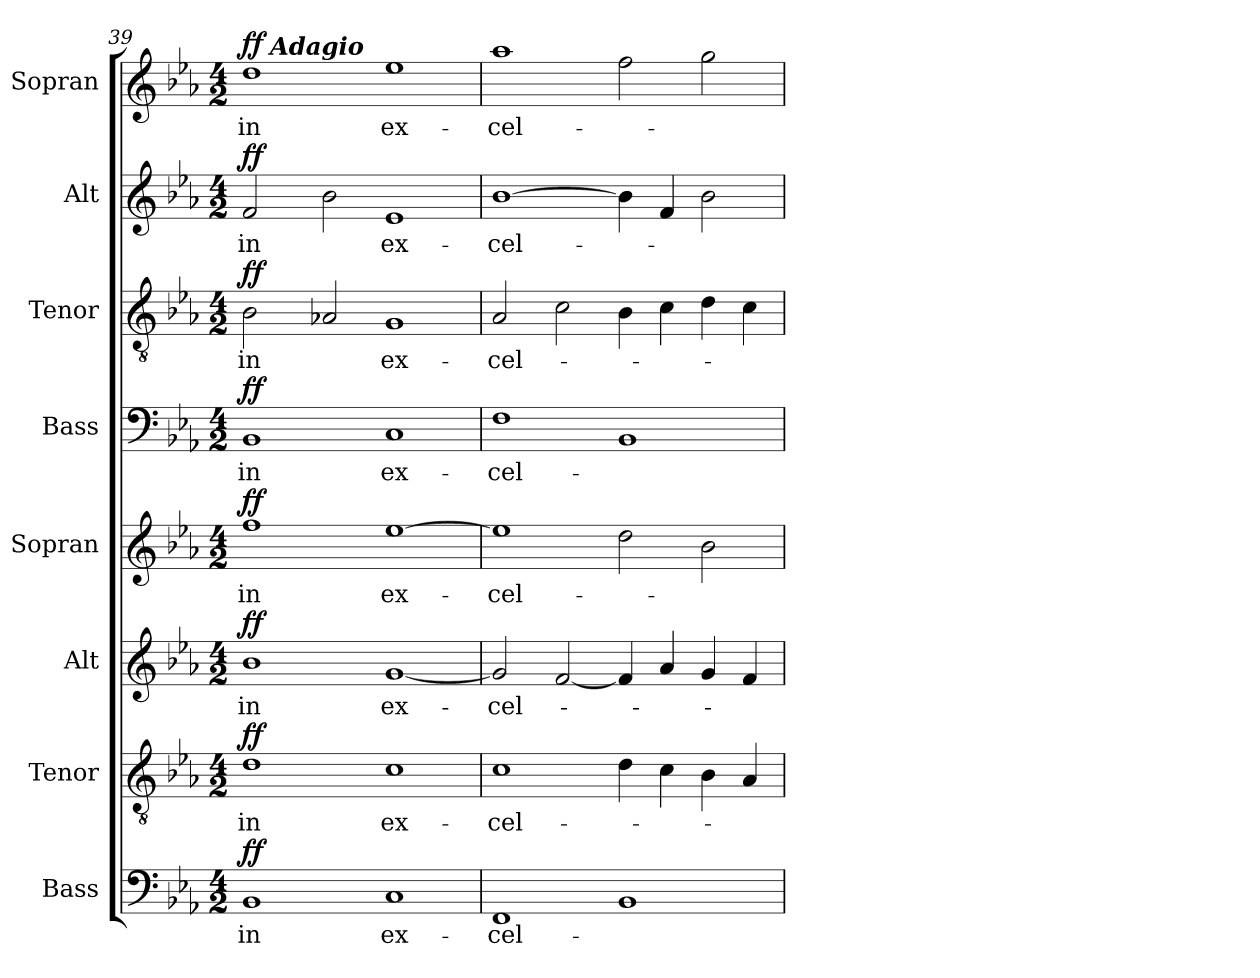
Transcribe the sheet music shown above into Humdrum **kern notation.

**kern	**text	**dynam	**kern	**text	**dynam	**kern	**text	**dynam	**kern	**text	**dynam	**kern	**text	**dynam	**kern	**text	**dynam	**kern	**text	**dynam	**kern	**text	**dynam
*part8	*part8	*part8	*part7	*part7	*part7	*part6	*part6	*part6	*part5	*part5	*part5	*part4	*part4	*part4	*part3	*part3	*part3	*part2	*part2	*part2	*part1	*part1	*part1
*staff8	*staff8	*staff8	*staff7	*staff7	*staff7	*staff6	*staff6	*staff6	*staff5	*staff5	*staff5	*staff4	*staff4	*staff4	*staff3	*staff3	*staff3	*staff2	*staff2	*staff2	*staff1	*staff1	*staff1
*I"Bass	*	*	*I"Tenor	*	*	*I"Alt	*	*	*I"Sopran	*	*	*I"Bass	*	*	*I"Tenor	*	*	*I"Alt	*	*	*I"Sopran	*	*
*I'B.	*	*	*I'T.	*	*	*I'A.	*	*	*I'S.	*	*	*I'B.	*	*	*I'T.	*	*	*I'A.	*	*	*I'S.	*	*
*clefF4	*	*	*clefGv2	*	*	*clefG2	*	*	*clefG2	*	*	*clefF4	*	*	*clefGv2	*	*	*clefG2	*	*	*clefG2	*	*
*k[b-e-a-]	*	*	*k[b-e-a-]	*	*	*k[b-e-a-]	*	*	*k[b-e-a-]	*	*	*k[b-e-a-]	*	*	*k[b-e-a-]	*	*	*k[b-e-a-]	*	*	*k[b-e-a-]	*	*
*E-:	*	*	*E-:	*	*	*E-:	*	*	*E-:	*	*	*E-:	*	*	*E-:	*	*	*E-:	*	*	*E-:	*	*
*M4/2	*	*	*M4/2	*	*	*M4/2	*	*	*M4/2	*	*	*M4/2	*	*	*M4/2	*	*	*M4/2	*	*	*M4/2	*	*
=39	=39	=39	=39	=39	=39	=39	=39	=39	=39	=39	=39	=39	=39	=39	=39	=39	=39	=39	=39	=39	=39	=39	=39
!	!LO:LY:b	!LO:DY:a	!	!LO:LY:b	!LO:DY:a	!	!LO:LY:b	!LO:DY:b	!	!LO:LY:b	!LO:DY:a	!	!LO:LY:b	!LO:DY:b	!	!LO:LY:b	!LO:DY:a	!	!LO:LY:b	!LO:DY:b	!	!LO:LY:b	!LO:DY:b
*	*	*	*	*	*	*	*	*	*	*	*	*	*	*	*	*	*	*	*	*	*^	*	*
1BB-	in	ff	1d	in	ff	1b-	in	ff	1ff	in	ff	1BB-	in	ff	2B-\	in	ff	2f/	in	ff	1dd	8ryy	in	ff
!	!	!	!	!	!	!	!	!	!	!	!	!	!	!	!	!	!	!	!	!	!	!LO:TX:a:Bi:t=Adagio	!	!
.	.	.	.	.	.	.	.	.	.	.	.	.	.	.	.	.	.	.	.	.	.	1...ryy	.	.
.	.	.	.	.	.	.	.	.	.	.	.	.	.	.	2A-X/	.	.	2b-\	.	.	.	.	.	.
!	!LO:LY:b	!	!	!LO:LY:b	!	!	!LO:LY:b	!	!	!LO:LY:b	!	!	!LO:LY:b	!	!	!LO:LY:b	!	!	!LO:LY:b	!	!	!	!LO:LY:b	!
1C	ex-	.	1c	ex-	.	[1g	ex-	.	[1ee-	ex-	.	1C	ex-	.	1G	ex-	.	1e-	ex-	.	1ee-	.	ex-	.
=40	=40	=40	=40	=40	=40	=40	=40	=40	=40	=40	=40	=40	=40	=40	=40	=40	=40	=40	=40	=40	=40	=40	=40	=40
!	!LO:LY:b	!	!	!LO:LY:b	!	!	!LO:LY:b	!	!	!LO:LY:b	!	!	!LO:LY:b	!	!	!LO:LY:b	!	!	!LO:LY:b	!	!	!	!LO:LY:b	!
*	*	*	*	*	*	*	*	*	*	*	*	*	*	*	*	*	*	*	*	*	*v	*v	*	*
1FF	-cel-	.	1c	-cel-	.	2g/]	-cel-	.	1ee-]	-cel-	.	1F	-cel-	.	2A-/	-cel-	.	[1b-	-cel-	.	1aa-	-cel-	.
.	.	.	.	.	.	[2f/	.	.	.	.	.	.	.	.	2c\	.	.	.	.	.	.	.	.
1BB-	.	.	4d\	.	.	4f/]	.	.	2dd\	.	.	1BB-	.	.	4B-\	.	.	4b-\]	.	.	2ff\	.	.
.	.	.	4c\	.	.	4a-/	.	.	.	.	.	.	.	.	4c\	.	.	4f/	.	.	.	.	.
.	.	.	4B-\	.	.	4g/	.	.	2b-\	.	.	.	.	.	4d\	.	.	2b-\	.	.	2gg\	.	.
.	.	.	4A-/	.	.	4f/	.	.	.	.	.	.	.	.	4c\	.	.	.	.	.	.	.	.
=	=	=	=	=	=	=	=	=	=	=	=	=	=	=	=	=	=	=	=	=	=	=	=
*-	*-	*-	*-	*-	*-	*-	*-	*-	*-	*-	*-	*-	*-	*-	*-	*-	*-	*-	*-	*-	*-	*-	*-
